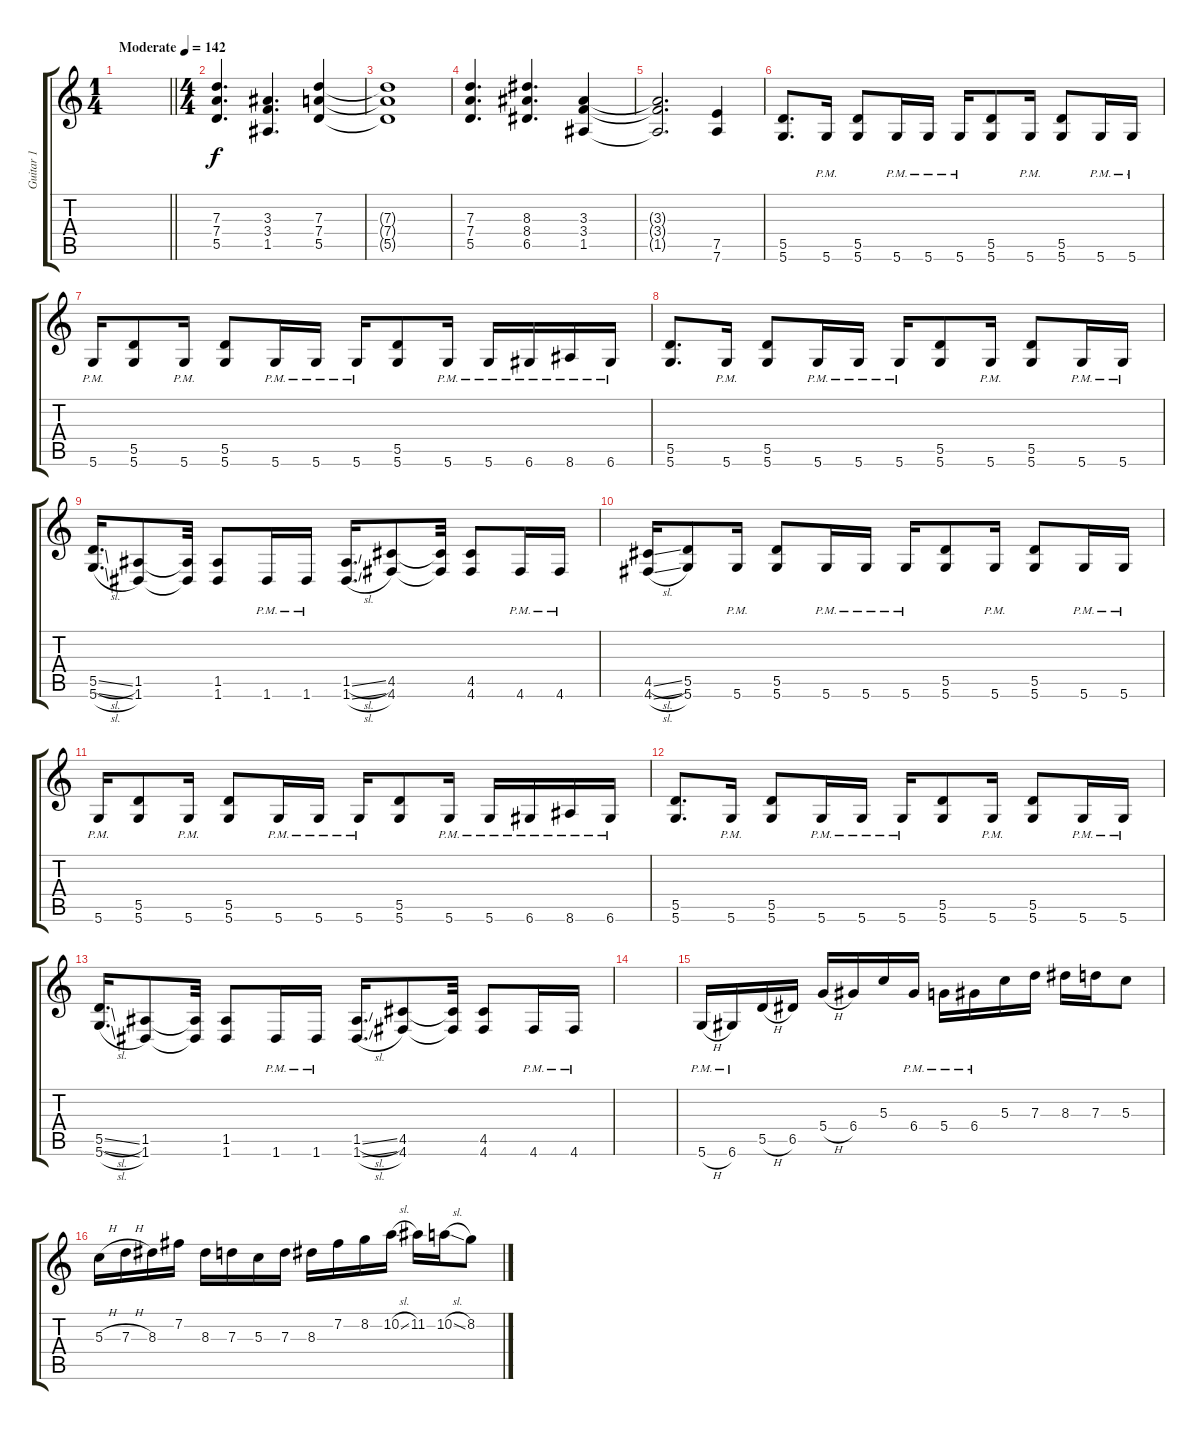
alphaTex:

\track ("Guitar 1" "Guitar 1") {instrument distortionguitar}
\staff {score tabs}
\tuning (E4 B3 G3 D3 A2 D2) {hide}
\ts (1 4)
\tempo (142 "Moderate")
\clef g2
\barLineRight lightlight
\ks c
|
\ts (4 4)
(7.3 7.4 5.5).4{d} (3.3 3.4 1.5).4{d} (7.3 7.4 5.5).4 |
(7.3{t} 7.4{t} 5.5{t}).1 |
(7.3 7.4 5.5).4{d} (8.3 8.4 6.5).4{d} (3.3 3.4 1.5).4 |
(3.3{t} 3.4{t} 1.5{t}).2{d} (7.5 7.6).4 |
(5.5 5.6).8{d} 5.6{pm}.16 (5.5 5.6).8 5.6{pm}.16 5.6{pm}.16 5.6{pm}.16 (5.5 5.6).8 5.6{pm}.16 (5.5 5.6).8 5.6{pm}.16 5.6{pm}.16 |
5.6{pm}.16 (5.5 5.6).8 5.6{pm}.16 (5.5 5.6).8 5.6{pm}.16 5.6{pm}.16 5.6{pm}.16 (5.5 5.6).8 5.6{pm}.16 5.6{pm}.16 6.6{pm}.16 8.6{pm}.16 6.6{pm}.16 |
(5.5 5.6).8{d} 5.6{pm}.16 (5.5 5.6).8 5.6{pm}.16 5.6{pm}.16 5.6{pm}.16 (5.5 5.6).8 5.6{pm}.16 (5.5 5.6).8 5.6{pm}.16 5.6{pm}.16 |
(5.5{sl} 5.6{sl}).16{d} (1.5 1.6).8 (1.5{t} 1.6{t}).32 (1.5 1.6).8 1.6{pm}.16 1.6{pm}.16 (1.5{sl} 1.6{sl}).16{d} (4.5 4.6).8 (4.5{t} 4.6{t}).32 (4.5 4.6).8 4.6{pm}.16 4.6{pm}.16 |
(4.5{sl} 4.6{sl}).16 (5.5 5.6).8 5.6{pm}.16 (5.5 5.6).8 5.6{pm}.16 5.6{pm}.16 5.6{pm}.16 (5.5 5.6).8 5.6{pm}.16 (5.5 5.6).8 5.6{pm}.16 5.6{pm}.16 |
5.6{pm}.16 (5.5 5.6).8 5.6{pm}.16 (5.5 5.6).8 5.6{pm}.16 5.6{pm}.16 5.6{pm}.16 (5.5 5.6).8 5.6{pm}.16 5.6{pm}.16 6.6{pm}.16 8.6{pm}.16 6.6{pm}.16 |
(5.5 5.6).8{d} 5.6{pm}.16 (5.5 5.6).8 5.6{pm}.16 5.6{pm}.16 5.6{pm}.16 (5.5 5.6).8 5.6{pm}.16 (5.5 5.6).8 5.6{pm}.16 5.6{pm}.16 |
(5.5{sl} 5.6{sl}).16{d} (1.5 1.6).8 (1.5{t} 1.6{t}).32 (1.5 1.6).8 1.6{pm}.16 1.6{pm}.16 (1.5{sl} 1.6{sl}).16{d} (4.5 4.6).8 (4.5{t} 4.6{t}).32 (4.5 4.6).8 4.6{pm}.16 4.6{pm}.16 |
|
5.6{h pm}.16 6.6{pm}.16 5.5{h}.16 6.5.16 5.4{h}.16 6.4.16 5.3.16 6.4{pm}.16 5.4{pm}.16 6.4{pm}.16 5.3.16 7.3.16 8.3.16 7.3.16 5.3.8 |
5.3{h}.16 7.3{h}.16 8.3.16 7.2.16 8.3.16 7.3.16 5.3.16 7.3.16 8.3.16 7.2.16 8.2.16 10.2{sl}.16 11.2.16 10.2{sl}.16 8.2.8
